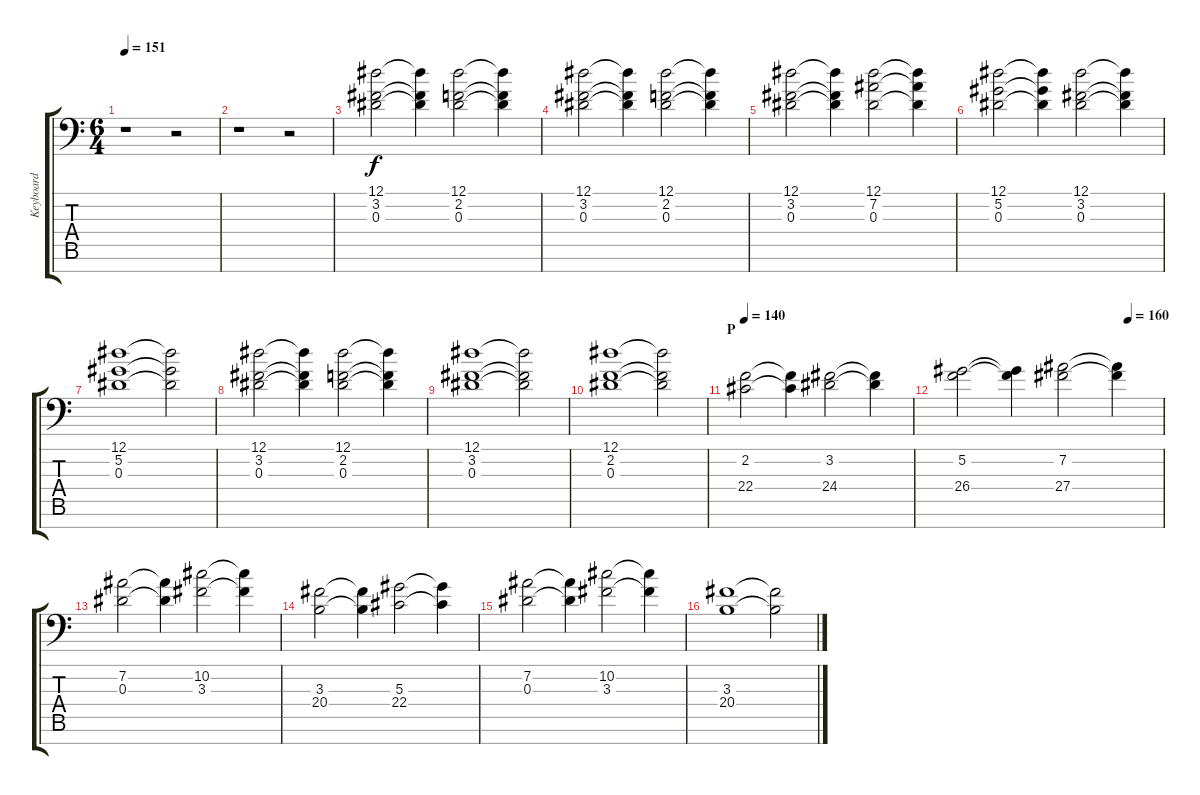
\track ("Keyboard" "Keyboard") {instrument tremolostrings}
\staff {score tabs}
\tuning (Eb4 Eb4 Eb4 Eb2 Eb2 Eb2 Eb0) {hide}
\ts (6 4)
\tempo 151
\clef f4
\ks c
r.1{dy f} r.2 |
r.1 r.2 |
(12.1 3.2 0.3).2{volume 10 instrument tremolostrings} (12.1{t} 3.2{t} 0.3{t}).4 (12.1 2.2 0.3).2 (12.1{t} 2.2{t} 0.3{t}).4 |
(12.1 3.2 0.3).2 (12.1{t} 3.2{t} 0.3{t}).4 (12.1 2.2 0.3).2 (12.1{t} 2.2{t} 0.3{t}).4 |
(12.1 3.2 0.3).2 (12.1{t} 3.2{t} 0.3{t}).4 (12.1 7.2 0.3).2 (12.1{t} 7.2{t} 0.3{t}).4 |
(12.1 5.2 0.3).2 (12.1{t} 5.2{t} 0.3{t}).4 (12.1 3.2 0.3).2 (12.1{t} 3.2{t} 0.3{t}).4 |
(12.1 5.2 0.3).1 (12.1{t} 5.2{t} 0.3{t}).2 |
(12.1 3.2 0.3).2 (12.1{t} 3.2{t} 0.3{t}).4 (12.1 2.2 0.3).2 (12.1{t} 2.2{t} 0.3{t}).4 |
(12.1 3.2 0.3).1 (12.1{t} 3.2{t} 0.3{t}).2 |
(12.1 2.2 0.3).1 (12.1{t} 2.2{t} 0.3{t}).2 |
\section ("" "P")
\tempo 140
(2.2 22.4).2 (2.2{t} 22.4{t}).4 (3.2 24.4).2 (3.2{t} 24.4{t}).4 |
\tempo (160 0.8333333333333334)
(5.2 26.4).2 (5.2{t} 26.4{t}).4 (7.2 27.4).2 (7.2{t} 27.4{t}).4 |
(7.2 0.3).2 (7.2{t} 0.3{t}).4 (10.2 3.3).2 (10.2{t} 3.3{t}).4 |
(3.3 20.4).2 (3.3{t} 20.4{t}).4 (5.3 22.4).2 (5.3{t} 22.4{t}).4 |
(7.2 0.3).2 (7.2{t} 0.3{t}).4 (10.2 3.3).2 (10.2{t} 3.3{t}).4 |
(3.3 20.4).1 (3.3{t} 20.4{t}).2
